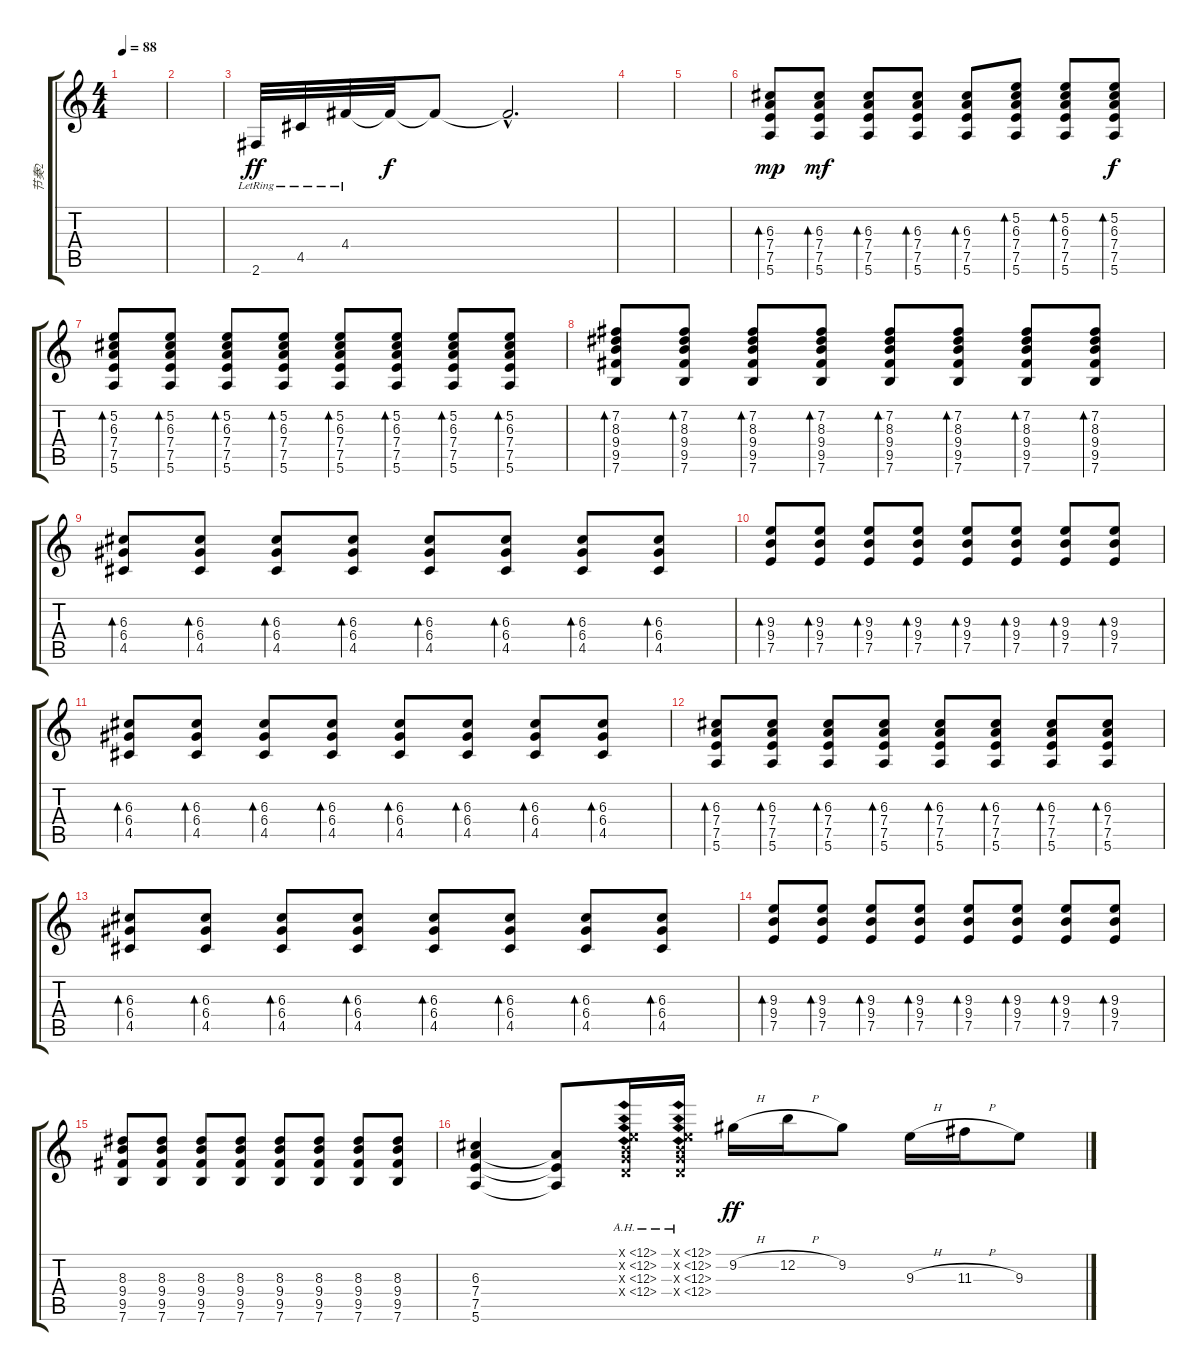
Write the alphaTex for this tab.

\track ("节奏2" "节奏2") {instrument distortionguitar}
\staff {score tabs}
\tuning (E4 B3 G3 D3 A2 E2) {hide}
\ts (4 4)
\tempo 88
\clef g2
\ks c
|
|
2.6{lr}.32{dy ff} 4.5{lr}.32 4.4{lr}.32 4.4{t}.32{dy f} 4.4{t}.8 4.4{hac t}.2{d} |
|
|
(6.3 7.4 7.5 5.6).8{bd 30 dy mp} (6.3 7.4 7.5 5.6).8{bd 30 dy mf} (6.3 7.4 7.5 5.6).8{bd 30} (6.3 7.4 7.5 5.6).8{bd 30} (6.3 7.4 7.5 5.6).8{bd 30} (5.2 6.3 7.4 7.5 5.6).8{bd 30} (5.2 6.3 7.4 7.5 5.6).8{bd 30} (5.2 6.3 7.4 7.5 5.6).8{bd 30 dy f} |
(5.2 6.3 7.4 7.5 5.6).8{bd 30} (5.2 6.3 7.4 7.5 5.6).8{bd 30} (5.2 6.3 7.4 7.5 5.6).8{bd 30} (5.2 6.3 7.4 7.5 5.6).8{bd 30} (5.2 6.3 7.4 7.5 5.6).8{bd 30} (5.2 6.3 7.4 7.5 5.6).8{bd 30} (5.2 6.3 7.4 7.5 5.6).8{bd 30} (5.2 6.3 7.4 7.5 5.6).8{bd 30} |
(7.2 8.3 9.4 9.5 7.6).8{bd 30} (7.2 8.3 9.4 9.5 7.6).8{bd 30} (7.2 8.3 9.4 9.5 7.6).8{bd 30} (7.2 8.3 9.4 9.5 7.6).8{bd 30} (7.2 8.3 9.4 9.5 7.6).8{bd 30} (7.2 8.3 9.4 9.5 7.6).8{bd 30} (7.2 8.3 9.4 9.5 7.6).8{bd 30} (7.2 8.3 9.4 9.5 7.6).8{bd 30} |
(6.3 6.4 4.5).8{bd 30} (6.3 6.4 4.5).8{bd 30} (6.3 6.4 4.5).8{bd 30} (6.3 6.4 4.5).8{bd 30} (6.3 6.4 4.5).8{bd 30} (6.3 6.4 4.5).8{bd 30} (6.3 6.4 4.5).8{bd 30} (6.3 6.4 4.5).8{bd 30} |
(9.3 9.4 7.5).8{bd 30} (9.3 9.4 7.5).8{bd 30} (9.3 9.4 7.5).8{bd 30} (9.3 9.4 7.5).8{bd 30} (9.3 9.4 7.5).8{bd 30} (9.3 9.4 7.5).8{bd 30} (9.3 9.4 7.5).8{bd 30} (9.3 9.4 7.5).8{bd 30} |
(6.3 6.4 4.5).8{bd 30} (6.3 6.4 4.5).8{bd 30} (6.3 6.4 4.5).8{bd 30} (6.3 6.4 4.5).8{bd 30} (6.3 6.4 4.5).8{bd 30} (6.3 6.4 4.5).8{bd 30} (6.3 6.4 4.5).8{bd 30} (6.3 6.4 4.5).8{bd 30} |
(6.3 7.4 7.5 5.6).8{bd 30} (6.3 7.4 7.5 5.6).8{bd 30} (6.3 7.4 7.5 5.6).8{bd 30} (6.3 7.4 7.5 5.6).8{bd 30} (6.3 7.4 7.5 5.6).8{bd 30} (6.3 7.4 7.5 5.6).8{bd 30} (6.3 7.4 7.5 5.6).8{bd 30} (6.3 7.4 7.5 5.6).8{bd 30} |
(6.3 6.4 4.5).8{bd 30} (6.3 6.4 4.5).8{bd 30} (6.3 6.4 4.5).8{bd 30} (6.3 6.4 4.5).8{bd 30} (6.3 6.4 4.5).8{bd 30} (6.3 6.4 4.5).8{bd 30} (6.3 6.4 4.5).8{bd 30} (6.3 6.4 4.5).8{bd 30} |
(9.3 9.4 7.5).8{bd 30} (9.3 9.4 7.5).8{bd 30} (9.3 9.4 7.5).8{bd 30} (9.3 9.4 7.5).8{bd 30} (9.3 9.4 7.5).8{bd 30} (9.3 9.4 7.5).8{bd 30} (9.3 9.4 7.5).8{bd 30} (9.3 9.4 7.5).8{bd 30} |
(8.3 9.4 9.5 7.6).8 (8.3 9.4 9.5 7.6).8 (8.3 9.4 9.5 7.6).8 (8.3 9.4 9.5 7.6).8 (8.3 9.4 9.5 7.6).8 (8.3 9.4 9.5 7.6).8 (8.3 9.4 9.5 7.6).8 (8.3 9.4 9.5 7.6).8 |
(6.3 7.4 7.5 5.6).4 (7.4{t} 7.5{t} 5.6{t}).8 (0.1{ah 12 x} 0.2{ah 12 x} 0.3{ah 12 x} 0.4{ah 12 x}).16 (0.1{ah 12 x} 0.2{ah 12 x} 0.3{ah 12 x} 0.4{ah 12 x}).16 9.2{h}.16{dy ff} 12.2{h}.16 9.2.8 9.3{h}.16 11.3{h}.16 9.3.8
